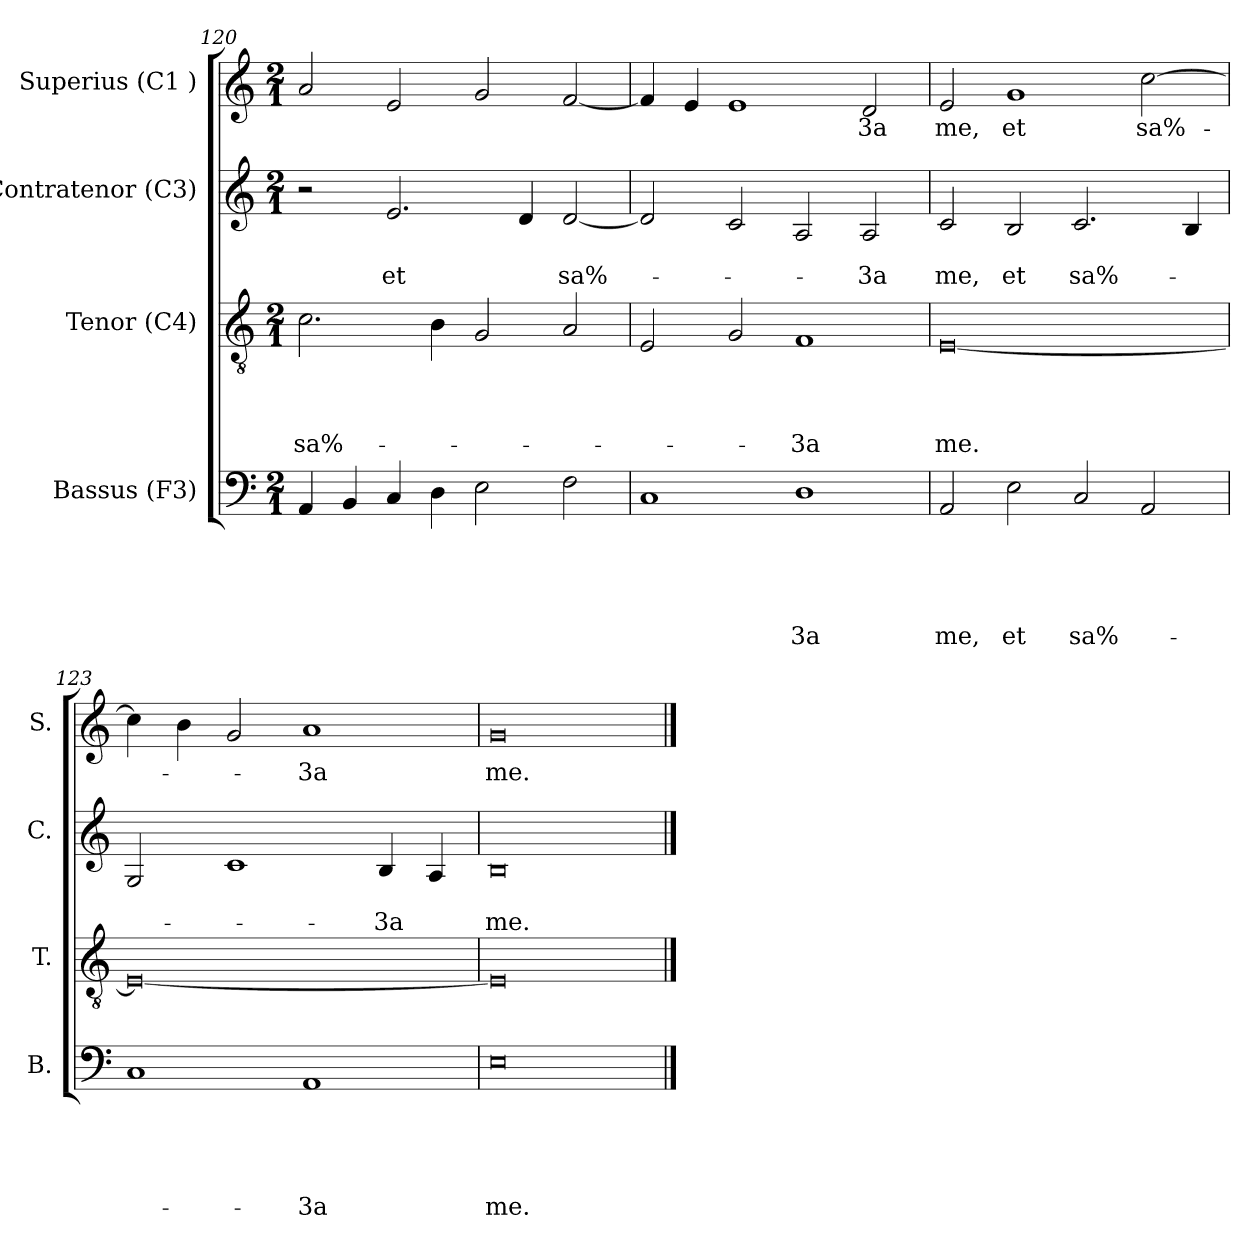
**kern	**text	**text	**text	**text	**text	**kern	**text	**text	**text	**text	**kern	**text	**text	**kern	**text
*part4	*part4	*part4	*part4	*part4	*part4	*part3	*part3	*part3	*part3	*part3	*part2	*part2	*part2	*part1	*part1
*staff4	*staff4	*staff4	*staff4	*staff4	*staff4	*staff3	*staff3	*staff3	*staff3	*staff3	*staff2	*staff2	*staff2	*staff1	*staff1
*I"Bassus (F3)	*	*	*	*	*	*I"Tenor (C4)	*	*	*	*	*I"Contratenor (C3)	*	*	*I"Superius (C1 )	*
*I'B.	*	*	*	*	*	*I'T.	*	*	*	*	*I'C.	*	*	*I'S.	*
!!LO:LB:g=z
*clefF4	*	*	*	*	*	*clefGv2	*	*	*	*	*clefG2	*	*	*clefG2	*
*k[]	*	*	*	*	*	*k[]	*	*	*	*	*k[]	*	*	*k[]	*
*C:	*	*	*	*	*	*C:	*	*	*	*	*C:	*	*	*C:	*
*M2/1	*	*	*	*	*	*M2/1	*	*	*	*	*M2/1	*	*	*M2/1	*
=120	=120	=120	=120	=120	=120	=120	=120	=120	=120	=120	=120	=120	=120	=120	=120
!	!	!	!	!	!	!	!	!	!	!LO:LY:b	!	!	!	!	!
4AA/	.	.	.	.	.	2.c\	.	.	.	sa%-	2r	.	.	2a/	.
4BB/	.	.	.	.	.	.	.	.	.	.	.	.	.	.	.
!	!	!	!	!	!	!	!	!	!	!	!	!	!LO:LY:b	!	!
4C/	.	.	.	.	.	.	.	.	.	.	2.e/	.	et	2e/	.
4D\	.	.	.	.	.	4B\	.	.	.	.	.	.	.	.	.
2E\	.	.	.	.	.	2G/	.	.	.	.	.	.	.	2g/	.
.	.	.	.	.	.	.	.	.	.	.	4d/	.	.	.	.
!	!	!	!	!	!	!	!	!	!	!	!	!	!LO:LY:b	!	!
2F\	.	.	.	.	.	2A/	.	.	.	.	[<2d/	.	sa%-	[<2f/	.
=121	=121	=121	=121	=121	=121	=121	=121	=121	=121	=121	=121	=121	=121	=121	=121
1C	.	.	.	.	.	2E/	.	.	.	.	2d/]	.	.	4f/]	.
.	.	.	.	.	.	.	.	.	.	.	.	.	.	4e/	.
.	.	.	.	.	.	2G/	.	.	.	.	2c/	.	.	1e	.
!	!	!	!	!	!LO:LY:b	!	!	!	!	!LO:LY:b	!	!	!	!	!
1D	.	.	.	.	-3a	1F	.	.	.	-3a	2A/	.	.	.	.
!	!	!	!	!	!	!	!	!	!	!	!	!	!LO:LY:b	!	!LO:LY:b
.	.	.	.	.	.	.	.	.	.	.	2A/	.	-3a	2d/	-3a
!!LO:PB:g=z
=122	=122	=122	=122	=122	=122	=122	=122	=122	=122	=122	=122	=122	=122	=122	=122
!	!	!	!	!	!LO:LY:b	!	!	!	!	!LO:LY:b	!	!	!LO:LY:b	!	!LO:LY:b
2AA/	.	.	.	.	me,	[<0E	.	.	.	me.	2c/	.	me,	2e/	me,
!	!	!	!	!	!LO:LY:b	!	!	!	!	!	!	!	!LO:LY:b	!	!LO:LY:b
2E\	.	.	.	.	et	.	.	.	.	.	2B/	.	et	1g	et
!	!	!	!	!	!LO:LY:b	!	!	!	!	!	!	!	!LO:LY:b	!	!
2C/	.	.	.	.	sa%-	.	.	.	.	.	2.c/	.	sa%-	.	.
!	!	!	!	!	!	!	!	!	!	!	!	!	!	!	!LO:LY:b
2AA/	.	.	.	.	.	.	.	.	.	.	.	.	.	[>2cc\	sa%-
.	.	.	.	.	.	.	.	.	.	.	4B/	.	.	.	.
=123	=123	=123	=123	=123	=123	=123	=123	=123	=123	=123	=123	=123	=123	=123	=123
1C	.	.	.	.	.	0E_	.	.	.	.	2G/	.	.	4cc\]	.
.	.	.	.	.	.	.	.	.	.	.	.	.	.	4b\	.
.	.	.	.	.	.	.	.	.	.	.	1c	.	.	2g/	.
!	!	!	!	!	!LO:LY:b	!	!	!	!	!	!	!	!	!	!LO:LY:b
1AA	.	.	.	.	-3a	.	.	.	.	.	.	.	.	1a	-3a
!	!	!	!	!	!	!	!	!	!	!	!	!	!LO:LY:b	!	!
.	.	.	.	.	.	.	.	.	.	.	4B/	.	-3a	.	.
.	.	.	.	.	.	.	.	.	.	.	4A/	.	.	.	.
=124	=124	=124	=124	=124	=124	=124	=124	=124	=124	=124	=124	=124	=124	=124	=124
!	!	!	!	!	!LO:LY:b	!	!	!	!	!	!	!	!LO:LY:b	!	!LO:LY:b
0E	.	.	.	.	me.	0E]	.	.	.	.	0B	.	me.	0g	me.
==	==	==	==	==	==	==	==	==	==	==	==	==	==	==	==
*-	*-	*-	*-	*-	*-	*-	*-	*-	*-	*-	*-	*-	*-	*-	*-
